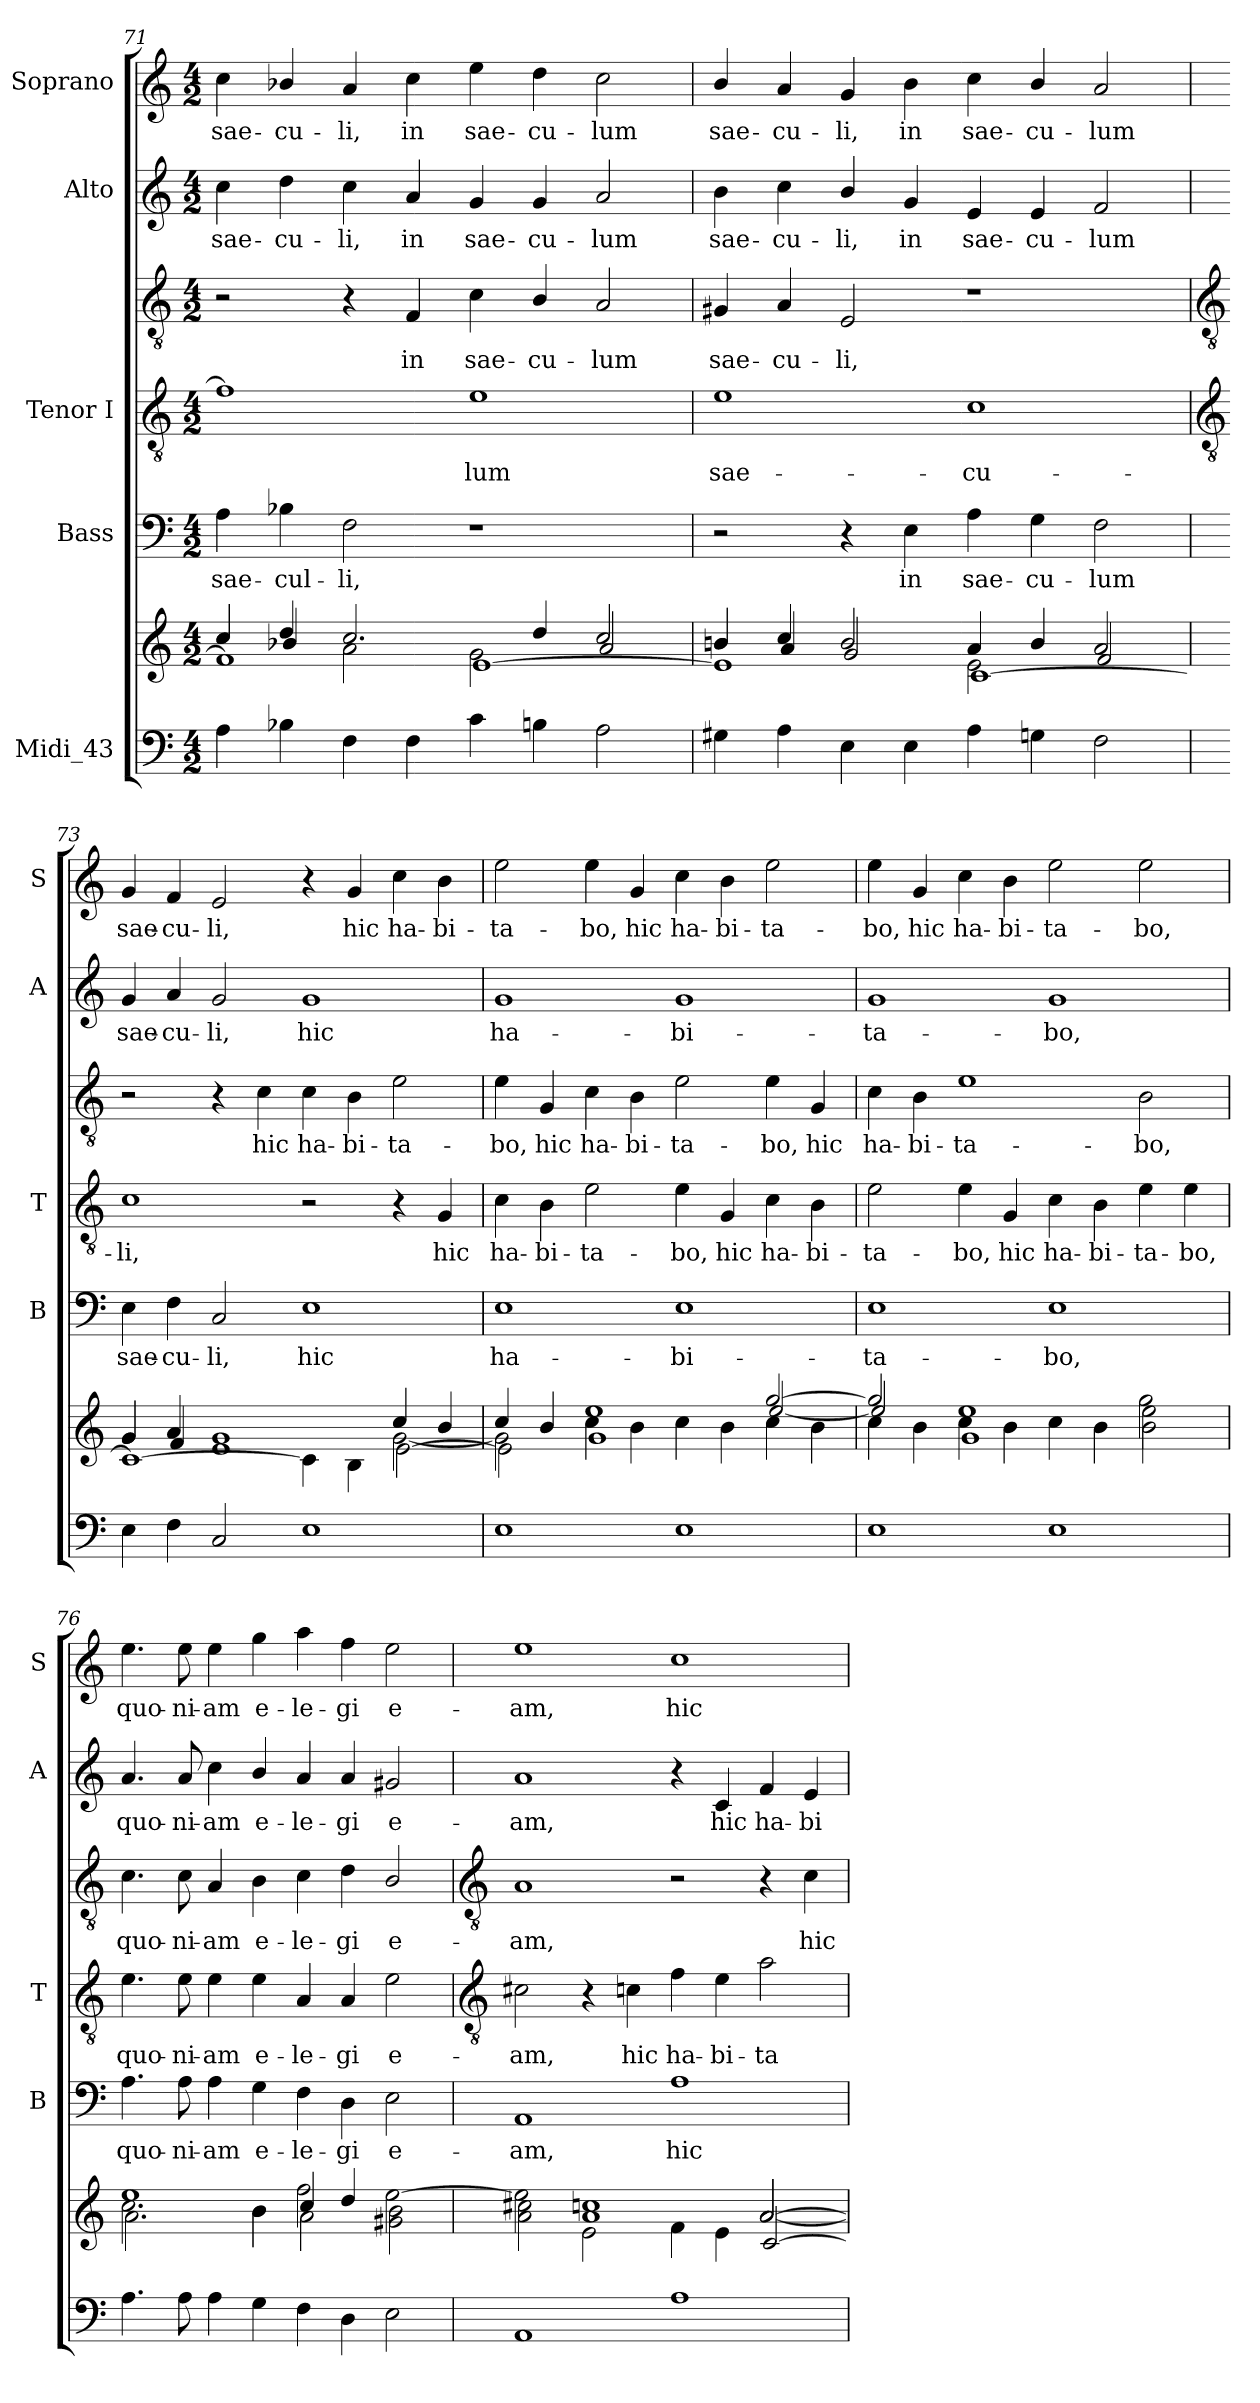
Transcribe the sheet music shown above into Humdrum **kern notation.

**kern	**kern	**kern	**text	**kern	**text	**kern	**text	**kern	**text	**kern	**text
*part5	*part5	*part4	*part4	*part3	*part3	*part3	*part3	*part2	*part2	*part1	*part1
*staff7	*staff6	*staff5	*staff5	*staff4	*staff4	*staff3	*staff3	*staff2	*staff2	*staff1	*staff1
*I"Midi_43	*	*I"Bass	*	*I"Tenor I	*	*	*	*I"Alto	*	*I"Soprano	*
*	*	*I'B	*	*I'T	*	*	*	*I'A	*	*I'S	*
*clefF4	*clefG2	*clefF4	*	*clefGv2	*	*clefGv2	*	*clefG2	*	*clefG2	*
*k[]	*k[]	*k[]	*	*k[]	*	*k[]	*	*k[]	*	*k[]	*
*C:	*C:	*C:	*	*C:	*	*C:	*	*C:	*	*C:	*
*M4/2	*M4/2	*M4/2	*	*M4/2	*	*M4/2	*	*M4/2	*	*M4/2	*
=71	=71	=71	=71	=71	=71	=71	=71	=71	=71	=71	=71
*	*^	*	*	*	*	*	*	*	*	*	*
*	*	*^	*	*	*	*	*	*	*	*	*	*
!	!	!	!	!	!LO:LY:b	!	!	!	!	!	!LO:LY:b	!	!LO:LY:b
4A	4cc/	4cc/	1f\]	4A	sae-	1f]	.	2r	.	4cc	sae-	4cc	sae-
!	!	!	!	!	!LO:LY:b	!	!	!	!	!	!LO:LY:b	!	!LO:LY:b
4B-X	4dd/	4b-X/	.	4B-X	-cul-	.	.	.	.	4dd	-cu-	4b-X/	-cu-
!	!	!	!	!	!LO:LY:b	!	!	!	!	!	!LO:LY:b	!	!LO:LY:b
4F	2.cc/	2a\	.	2F	-li,	.	.	4r	.	4cc	-li,	4a	-li,
!	!	!	!	!	!	!	!	!	!LO:LY:b	!	!LO:LY:b	!	!LO:LY:b
4F	.	.	.	.	.	.	.	4F	in	4a	in	4cc	in
!	!	!	!	!	!	!	!LO:LY:b	!	!LO:LY:b	!	!LO:LY:b	!	!LO:LY:b
4c	.	2g\	[1e\	1r	.	1e	lum	4c	sae-	4g	sae-	4ee	sae-
!	!	!	!	!	!	!	!	!	!LO:LY:b	!	!LO:LY:b	!	!LO:LY:b
4Bn	4dd/	.	.	.	.	.	.	4B/	-cu-	4g	-cu-	4dd	-cu-
!	!	!	!	!	!	!	!	!	!LO:LY:b	!	!LO:LY:b	!	!LO:LY:b
2A	2cc/	2a/	.	.	.	.	.	2A	-lum	2a	-lum	2cc	-lum
=72	=72	=72	=72	=72	=72	=72	=72	=72	=72	=72	=72	=72	=72
!	!	!	!	!	!	!	!LO:LY:b	!	!LO:LY:b	!	!LO:LY:b	!	!LO:LY:b
4G#X	4bn/	4b/	1e\]	2r	.	1e	sae-	4G#X	sae-	4b	sae-	4b/	sae-
!	!	!	!	!	!	!	!	!	!LO:LY:b	!	!LO:LY:b	!	!LO:LY:b
4A	4cc/	4a/	.	.	.	.	.	4A	-cu-	4cc	-cu-	4a	-cu-
!	!	!	!	!	!	!	!	!	!LO:LY:b	!	!LO:LY:b	!	!LO:LY:b
4E	2b/	2g/	.	4r	.	.	.	2E	-li,	4b/	-li,	4g	-li,
!	!	!	!	!	!LO:LY:b	!	!	!	!	!	!LO:LY:b	!	!LO:LY:b
4E	.	.	.	4E	in	.	.	.	.	4g	in	4b	in
!	!	!	!	!	!LO:LY:b	!	!LO:LY:b	!	!	!	!LO:LY:b	!	!LO:LY:b
4A	4a/	2e\	[1c\	4A	sae-	1c	-cu-	1r	.	4e	sae-	4cc	sae-
!	!	!	!	!	!LO:LY:b	!	!	!	!	!	!LO:LY:b	!	!LO:LY:b
4Gn	4b/	.	.	4G	-cu-	.	.	.	.	4e	-cu-	4b/	-cu-
!	!	!	!	!	!LO:LY:b	!	!	!	!	!	!LO:LY:b	!	!LO:LY:b
2F	2a/	2f/	.	2F	-lum	.	.	.	.	2f	-lum	2a	-lum
!!LO:LB:g=z
=73	=73	=73	=73	=73	=73	=73	=73	=73	=73	=73	=73	=73	=73
*	*	*	*	*	*	*clefGv2	*	*clefGv2	*	*	*	*	*
!	!	!	!	!	!LO:LY:b	!	!LO:LY:b	!	!	!	!LO:LY:b	!	!LO:LY:b
4E	4g/	4g/	1c\_	4E	sae-	1c	-li,	2r	.	4g	sae-	4g	sae-
!	!	!	!	!	!LO:LY:b	!	!	!	!	!	!LO:LY:b	!	!LO:LY:b
4F	4a/	4f/	.	4F	-cu-	.	.	.	.	4a	-cu-	4f	-cu-
!	!	!	!	!	!LO:LY:b	!	!	!	!	!	!LO:LY:b	!	!LO:LY:b
2C	1g/	1e\	.	2C	-li,	.	.	4r	.	2g	-li,	2e	-li,
!	!	!	!	!	!	!	!	!	!LO:LY:b	!	!	!	!
.	.	.	.	.	.	.	.	4c	-hic	.	.	.	.
!	!	!	!	!	!LO:LY:b	!	!	!	!LO:LY:b	!	!LO:LY:b	!	!
1E	.	.	4c\]	1E	hic	2r	.	4c	ha-	1g	hic	4r	.
!	!	!	!	!	!	!	!	!	!LO:LY:b	!	!	!	!LO:LY:b
.	.	.	4B\	.	.	.	.	4B	-bi-	.	.	4g	hic
!	!	!	!	!	!	!	!	!	!LO:LY:b	!	!	!	!LO:LY:b
.	4cc/	[2g\	[2e\	.	.	4r	.	2e	-ta-	.	.	4cc	ha-
!	!	!	!	!	!	!	!LO:LY:b	!	!	!	!	!	!LO:LY:b
.	4b/	.	.	.	.	4G	hic	.	.	.	.	4b	-bi-
=74	=74	=74	=74	=74	=74	=74	=74	=74	=74	=74	=74	=74	=74
!	!	!	!	!	!LO:LY:b	!	!LO:LY:b	!	!LO:LY:b	!	!LO:LY:b	!	!LO:LY:b
1E	4cc/	2g\]	2e\]	1E	ha-	4c	ha-	4e	bo,	1g	ha-	2ee	-ta-
!	!	!	!	!	!	!	!LO:LY:b	!	!LO:LY:b	!	!	!	!
.	4b/	.	.	.	.	4B	-bi-	4G	hic	.	.	.	.
!	!	!	!	!	!	!	!LO:LY:b	!	!LO:LY:b	!	!	!	!LO:LY:b
.	1ee/	4cc\	1g\	.	.	2e	-ta-	4c	ha-	.	.	4ee	-bo,
!	!	!	!	!	!	!	!	!	!LO:LY:b	!	!	!	!LO:LY:b
.	.	4b\	.	.	.	.	.	4B	-bi-	.	.	4g	hic
!	!	!	!	!	!LO:LY:b	!	!LO:LY:b	!	!LO:LY:b	!	!LO:LY:b	!	!LO:LY:b
1E	.	4cc\	.	1E	-bi-	4e	-bo,	2e	-ta-	1g	-bi-	4cc	ha-
!	!	!	!	!	!	!	!LO:LY:b	!	!	!	!	!	!LO:LY:b
.	.	4b\	.	.	.	4G	hic	.	.	.	.	4b	-bi-
!	!	!	!	!	!	!	!LO:LY:b	!	!LO:LY:b	!	!	!	!LO:LY:b
.	[2gg/	[2ee/	4cc\	.	.	4c	ha-	4e	-bo,	.	.	2ee	-ta-
!	!	!	!	!	!	!	!LO:LY:b	!	!LO:LY:b	!	!	!	!
.	.	.	4b\	.	.	4B	-bi-	4G	hic	.	.	.	.
=75	=75	=75	=75	=75	=75	=75	=75	=75	=75	=75	=75	=75	=75
!	!	!	!	!	!LO:LY:b	!	!LO:LY:b	!	!LO:LY:b	!	!LO:LY:b	!	!LO:LY:b
1E	2gg/]	2ee/]	4cc\	1E	-ta-	2e	ta-	4c	-ha-	1g	-ta-	4ee	-bo,
!	!	!	!	!	!	!	!	!	!LO:LY:b	!	!	!	!LO:LY:b
.	.	.	4b\	.	.	.	.	4B	-bi-	.	.	4g	hic
!	!	!	!	!	!	!	!LO:LY:b	!	!LO:LY:b	!	!	!	!LO:LY:b
.	1ee/	4cc\	1g\	.	.	4e	-bo,	1e	-ta-	.	.	4cc	ha-
!	!	!	!	!	!	!	!LO:LY:b	!	!	!	!	!	!LO:LY:b
.	.	4b\	.	.	.	4G	hic	.	.	.	.	4b	-bi-
!	!	!	!	!	!LO:LY:b	!	!LO:LY:b	!	!	!	!LO:LY:b	!	!LO:LY:b
1E	.	4cc\	.	1E	-bo,	4c	ha-	.	.	1g	-bo,	2ee	-ta-
!	!	!	!	!	!	!	!LO:LY:b	!	!	!	!	!	!
.	.	4b\	.	.	.	4B	-bi-	.	.	.	.	.	.
!	!	!	!	!	!	!	!LO:LY:b	!	!LO:LY:b	!	!	!	!LO:LY:b
.	2gg\	2ee\	2b\	.	.	4e	-ta-	2B	-bo,	.	.	2ee	-bo,
!	!	!	!	!	!	!	!LO:LY:b	!	!	!	!	!	!
.	.	.	.	.	.	4e	-bo,	.	.	.	.	.	.
=76	=76	=76	=76	=76	=76	=76	=76	=76	=76	=76	=76	=76	=76
!	!	!	!	!	!LO:LY:b	!	!LO:LY:b	!	!LO:LY:b	!	!LO:LY:b	!	!LO:LY:b
4.A	1ee/	2.cc\	2.a\	4.A	quo-	4.e	-quo-	4.c	quo-	4.a	quo-	4.ee	quo-
!	!	!	!	!	!LO:LY:b	!	!LO:LY:b	!	!LO:LY:b	!	!LO:LY:b	!	!LO:LY:b
8A	.	.	.	8A	-ni-	8e	-ni-	8c	-ni-	8a	-ni-	8ee	-ni-
!	!	!	!	!	!LO:LY:b	!	!LO:LY:b	!	!LO:LY:b	!	!LO:LY:b	!	!LO:LY:b
4A	.	.	.	4A	-am	4e	-am	4A	-am	4cc	-am	4ee	-am
!	!	!	!	!	!LO:LY:b	!	!LO:LY:b	!	!LO:LY:b	!	!LO:LY:b	!	!LO:LY:b
4G	.	4b\	4b\	4G	e-	4e	e-	4B	e-	4b/	e-	4gg	e-
!	!	!	!	!	!LO:LY:b	!	!LO:LY:b	!	!LO:LY:b	!	!LO:LY:b	!	!LO:LY:b
4F	2ff\	4cc/	2a\	4F	-le-	4A	-le-	4c	-le-	4a	-le-	4aa	-le-
!	!	!	!	!	!LO:LY:b	!	!LO:LY:b	!	!LO:LY:b	!	!LO:LY:b	!	!LO:LY:b
4D	.	4dd/	.	4D	-gi	4A	-gi	4d	-gi	4a	-gi	4ff	-gi
!	!	!	!	!	!LO:LY:b	!	!LO:LY:b	!	!LO:LY:b	!	!LO:LY:b	!	!LO:LY:b
2E	[2ee\	2b\	2g#X\	2E	e-	2e	e-	2B/	e-	2g#X	e-	2ee	e-
!!LO:LB:g=z
=77	=77	=77	=77	=77	=77	=77	=77	=77	=77	=77	=77	=77	=77
*	*	*	*	*	*	*clefGv2	*	*clefGv2	*	*	*	*	*
!	!	!	!	!	!LO:LY:b	!	!LO:LY:b	!	!LO:LY:b	!	!LO:LY:b	!	!LO:LY:b
1AA	2ee\]	2cc#X\	2a\	1AA	-am,	2c#X	am,	1A	-am,	1a	-am,	1ee	-am,
.	1ccn/	1a\	2e\	.	.	4r	.	.	.	.	.	.	.
!	!	!	!	!	!	!	!LO:LY:b	!	!	!	!	!	!
.	.	.	.	.	.	4cn	hic	.	.	.	.	.	.
!	!	!	!	!	!LO:LY:b	!	!LO:LY:b	!	!	!	!	!	!LO:LY:b
1A	.	.	4f\	1A	hic	4f	ha-	2r	.	4r	.	1cc	hic
!	!	!	!	!	!	!	!LO:LY:b	!	!	!	!LO:LY:b	!	!
.	.	.	4e\	.	.	4e	-bi-	.	.	4c	hic	.	.
!	!	!	!	!	!	!	!LO:LY:b	!	!	!	!LO:LY:b	!	!
.	[2a/	[2a/	[2c/	.	.	2a	-ta-	4r	.	4f	ha-	.	.
!	!	!	!	!	!	!	!	!	!LO:LY:b	!	!LO:LY:b	!	!
.	.	.	.	.	.	.	.	4c	hic	4e	-bi-	.	.
*	*v	*v	*v	*	*	*	*	*	*	*	*	*	*
=	=	=	=	=	=	=	=	=	=	=	=
*-	*-	*-	*-	*-	*-	*-	*-	*-	*-	*-	*-
